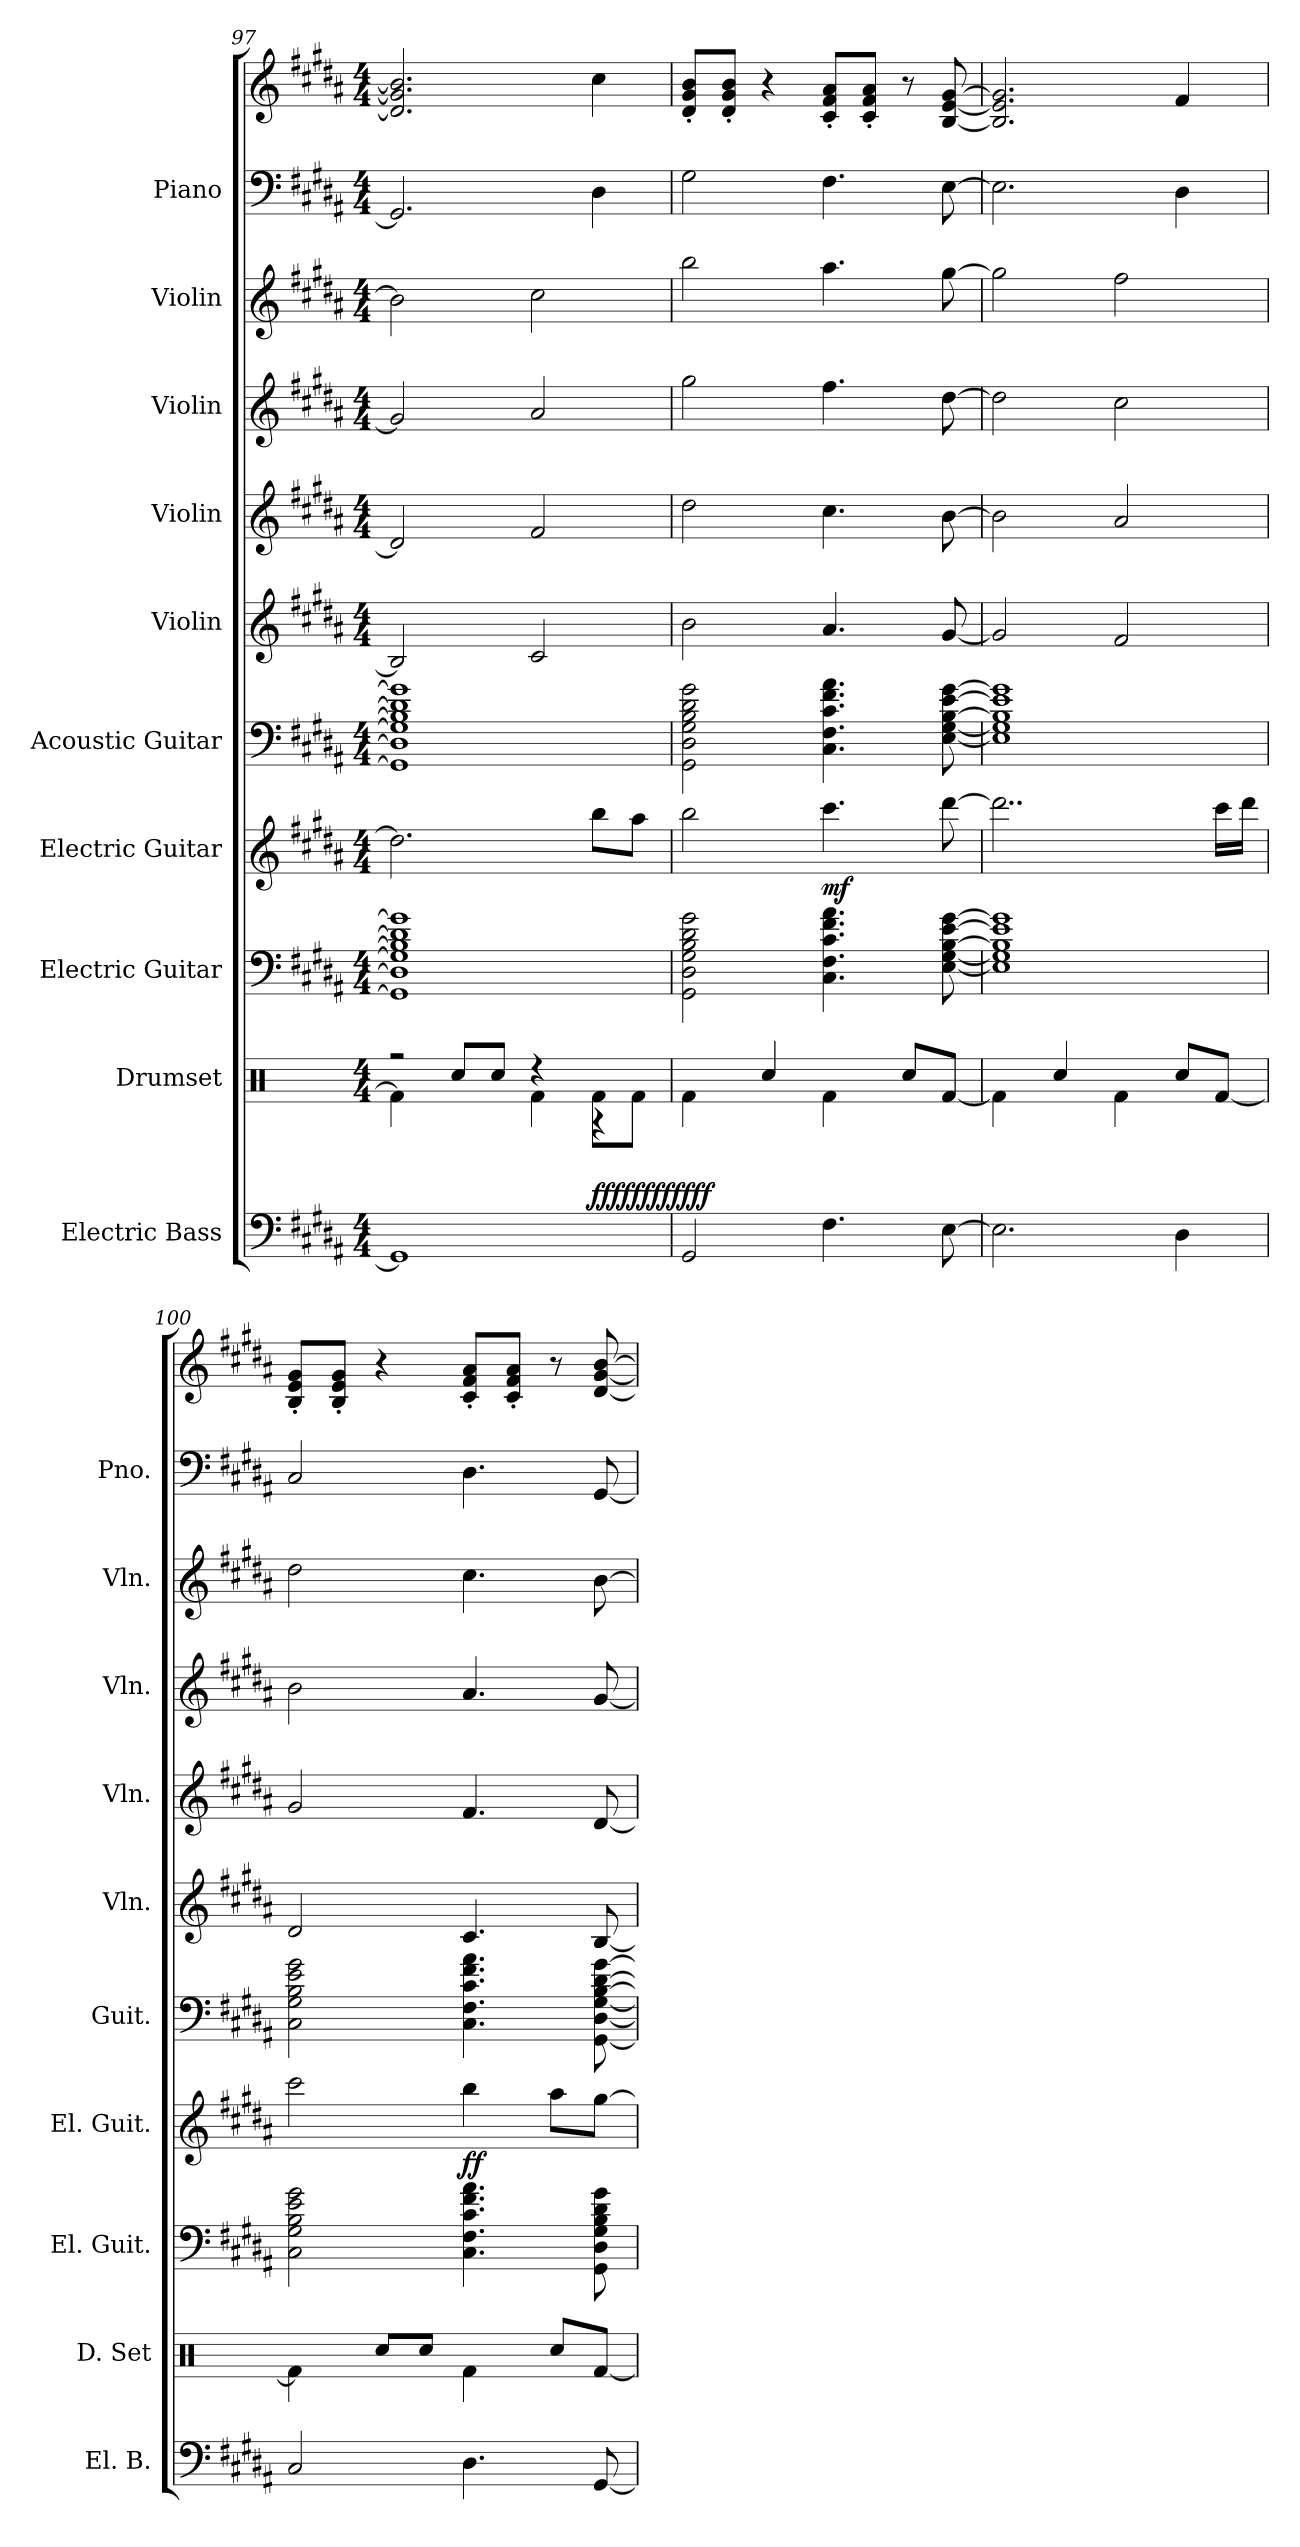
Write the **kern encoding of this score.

**kern	**kern	**dynam	**kern	**kern	**dynam	**kern	**kern	**kern	**kern	**kern	**kern	**kern
*part10	*part9	*part9	*part8	*part7	*part7	*part6	*part5	*part4	*part3	*part2	*part1	*part1
*staff11	*staff10	*staff10	*staff9	*staff8	*staff8	*staff7	*staff6	*staff5	*staff4	*staff3	*staff2	*staff1
*I"Electric Bass	*I"Drumset	*	*I"Electric Guitar	*I"Electric Guitar	*	*I"Acoustic Guitar	*I"Violin	*I"Violin	*I"Violin	*I"Violin	*I"Piano	*
*I'El. B.	*I'D. Set	*	*I'El. Guit.	*I'El. Guit.	*	*I'Guit.	*I'Vln.	*I'Vln.	*I'Vln.	*I'Vln.	*I'Pno.	*
*clefF4	*clefX	*	*	*	*	*	*clefG2	*clefG2	*clefG2	*clefG2	*clefF4	*clefG2
*ITrd7c12	*	*	*	*	*	*	*	*	*	*	*	*
*k[f#c#g#d#a#]	*k[]	*	*k[f#c#g#d#a#]	*k[f#c#g#d#a#]	*	*k[f#c#g#d#a#]	*k[f#c#g#d#a#]	*k[f#c#g#d#a#]	*k[f#c#g#d#a#]	*k[f#c#g#d#a#]	*k[f#c#g#d#a#]	*k[f#c#g#d#a#]
*M4/4	*M4/4	*	*M4/4	*M4/4	*	*M4/4	*M4/4	*M4/4	*M4/4	*M4/4	*M4/4	*M4/4
=97	=97	=97	=97	=97	=97	=97	=97	=97	=97	=97	=97	=97
*	*^	*	*	*	*	*	*	*	*	*	*	*
1GGG#]	2r	4Rf\]	.	1GG#] 1D#] 1G#] 1B] 1d#] 1g#]	2.dd#\]	.	1GG#] 1D#] 1G#] 1B] 1d#] 1g#]	2B/]	2d#/]	2g#/]	2b\]	2.GG#/]	2.d#/] 2.g#/] 2.b/]
.	.	8Rcc/L	.	.	.	.	.	.	.	.	.	.	.
.	.	8Rcc/J	.	.	.	.	.	.	.	.	.	.	.
.	4r	4Rf\	.	.	.	.	.	2c#/	2f#/	2a#/	2cc#\	.	.
!	!	!	!LO:DY:b	!	!	!	!	!	!	!	!	!	!
!	!	!	!LO:DY:n=1:b	!	!	!	!	!	!	!	!	!	!
.	8Rf\L	4r	fff ffffff	.	8bb\L	.	.	.	.	.	.	4D#\	4cc#\
.	8Rf\J	.	.	.	8aa#\J	.	.	.	.	.	.	.	.
!!LO:PB:g=z
=98	=98	=98	=98	=98	=98	=98	=98	=98	=98	=98	=98	=98	=98
!	!	!	!LO:DY:b	!	!	!	!	!	!	!	!	!	!
!	!	!	!LO:DY:n=1:b	!	!	!	!	!	!	!	!	!	!
2GGG#/	1ryy	4Rf\	f ff	2GG#\ 2D#\ 2G#\ 2B\ 2d#\ 2g#\	2bb\	.	2GG#\ 2D#\ 2G#\ 2B\ 2d#\ 2g#\	2b\	2dd#\	2gg#\	2bb\	2G#\	8d#/' 8g#/' 8b/'L
.	.	.	.	.	.	.	.	.	.	.	.	.	8d#/' 8g#/' 8b/'J
.	.	4Rcc/	.	.	.	.	.	.	.	.	.	.	4r
!	!	!	!	!	!	!LO:DY:b	!	!	!	!	!	!	!
4.FF#\	.	4Rf\	.	4.C#\ 4.F#\ 4.c#\ 4.f#\ 4.a#\	4.ccc#\	mf	4.C#\ 4.F#\ 4.c#\ 4.f#\ 4.a#\	4.a#/	4.cc#\	4.ff#\	4.aa#\	4.F#\	8c#/' 8f#/' 8a#/'L
.	.	.	.	.	.	.	.	.	.	.	.	.	8c#/' 8f#/' 8a#/'J
.	.	8Rcc/L	.	.	.	.	.	.	.	.	.	.	8r
[8EE\	.	[8Rf/J	.	[8E\ [8G#\ [8B\ [8e\ [8g#\	[8ddd#\	.	[8E\ [8G#\ [8B\ [8e\ [8g#\	[8g#/	[8b\	[8dd#\	[8gg#\	[8E\	[8B/ [8e/ [8g#/
=99	=99	=99	=99	=99	=99	=99	=99	=99	=99	=99	=99	=99	=99
2.EE\]	1ryy	4Rf\]	.	1E] 1G#] 1B] 1e] 1g#]	2..ddd#\]	.	1E] 1G#] 1B] 1e] 1g#]	2g#/]	2b\]	2dd#\]	2gg#\]	2.E\]	2.B/] 2.e/] 2.g#/]
.	.	4Rcc/	.	.	.	.	.	.	.	.	.	.	.
.	.	4Rf\	.	.	.	.	.	2f#/	2a#/	2cc#\	2ff#\	.	.
4DD#\	.	8Rcc/L	.	.	.	.	.	.	.	.	.	4D#\	4f#/
.	.	[8Rf/J	.	.	16ccc#\LL	.	.	.	.	.	.	.	.
.	.	.	.	.	16ddd#\JJ	.	.	.	.	.	.	.	.
=100	=100	=100	=100	=100	=100	=100	=100	=100	=100	=100	=100	=100	=100
2CC#/	1ryy	4Rf\]	.	2C#\ 2G#\ 2B\ 2e\ 2g#\	2ccc#\	.	2C#\ 2G#\ 2B\ 2e\ 2g#\	2d#/	2g#/	2b\	2dd#\	2C#/	8B/' 8e/' 8g#/'L
.	.	.	.	.	.	.	.	.	.	.	.	.	8B/' 8e/' 8g#/'J
.	.	8Rcc/L	.	.	.	.	.	.	.	.	.	.	4r
.	.	8Rcc/J	.	.	.	.	.	.	.	.	.	.	.
!	!	!	!	!	!	!LO:DY:b	!	!	!	!	!	!	!
4.DD#\	.	4Rf\	.	4.C#\ 4.F#\ 4.c#\ 4.f#\ 4.a#\	4bb\	ff	4.C#\ 4.F#\ 4.c#\ 4.f#\ 4.a#\	4.c#/	4.f#/	4.a#/	4.cc#\	4.D#\	8c#/' 8f#/' 8a#/'L
.	.	.	.	.	.	.	.	.	.	.	.	.	8c#/' 8f#/' 8a#/'J
.	.	8Rcc/L	.	.	8aa#\L	.	.	.	.	.	.	.	8r
[8GGG#/	.	[8Rf/J	.	8GG#\ 8D#\ 8G#\ 8B\ 8d#\ 8g#\	[8gg#\J	.	[8GG#\ [8D#\ [8G#\ [8B\ [8d#\ [8g#\	[8B/	[8d#/	[8g#/	[8b\	[8GG#/	[8d#/ [8g#/ [8b/
*	*v	*v	*	*	*	*	*	*	*	*	*	*	*
=	=	=	=	=	=	=	=	=	=	=	=	=
*-	*-	*-	*-	*-	*-	*-	*-	*-	*-	*-	*-	*-
